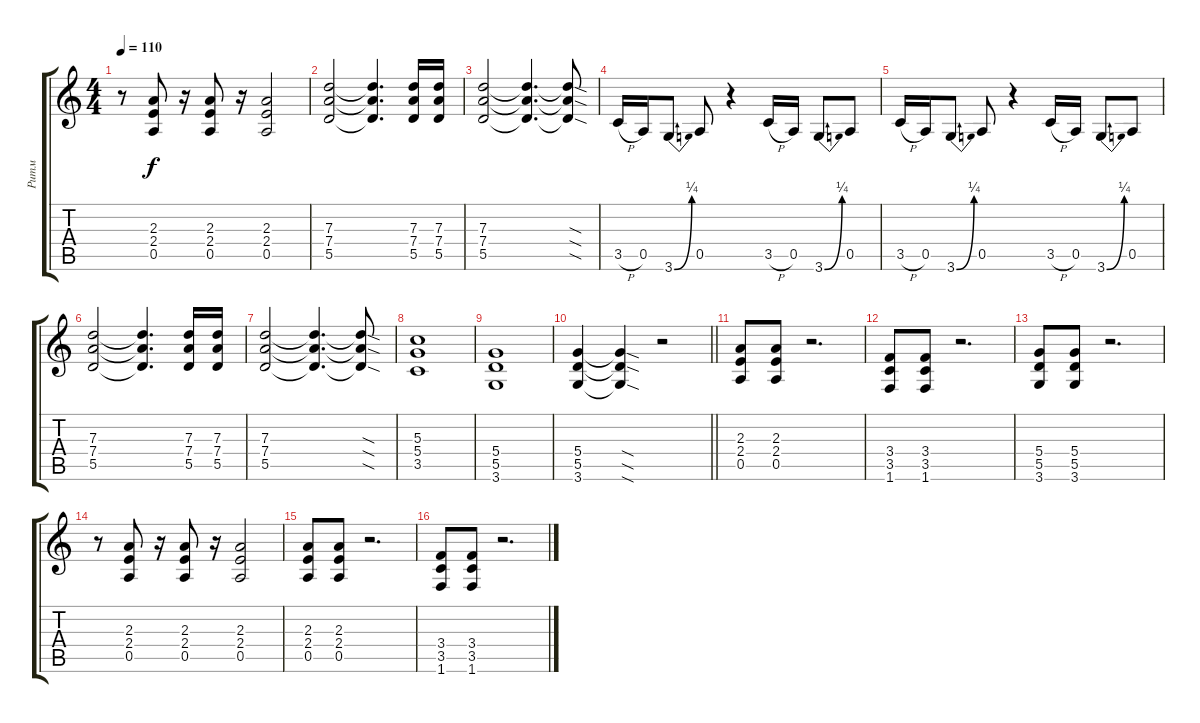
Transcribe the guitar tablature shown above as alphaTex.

\track ("Ритм" "Ритм") {instrument distortionguitar}
\staff {score tabs}
\tuning (E4 B3 G3 D3 A2 E2) {hide}
\ts (4 4)
\tempo 110
\clef g2
\ks c
r.8{dy f} (2.3 2.4 0.5).8 r.16 (2.3 2.4 0.5).8 r.16 (2.3 2.4 0.5).2 |
(7.3 7.4 5.5).2 (7.3{t} 7.4{t} 5.5{t}).4{d} (7.3 7.4 5.5).16 (7.3 7.4 5.5).16 |
(7.3 7.4 5.5).2 (7.3{t} 7.4{t} 5.5{t}).4{d} (7.3{sod t} 7.4{sod t} 5.5{sod t}).8 |
3.5{h}.16 0.5.16 3.6{be (bend 0 0 60 1)}.8 0.5.8 r.4 3.5{h}.16 0.5.16 3.6{be (bend 0 0 60 1)}.8 0.5.8 |
3.5{h}.16 0.5.16 3.6{be (bend 0 0 60 1)}.8 0.5.8 r.4 3.5{h}.16 0.5.16 3.6{be (bend 0 0 60 1)}.8 0.5.8 |
(7.3 7.4 5.5).2 (7.3{t} 7.4{t} 5.5{t}).4{d} (7.3 7.4 5.5).16 (7.3 7.4 5.5).16 |
(7.3 7.4 5.5).2 (7.3{t} 7.4{t} 5.5{t}).4{d} (7.3{sod t} 7.4{sod t} 5.5{sod t}).8 |
(5.3 5.4 3.5).1 |
(5.4 5.5 3.6).1 |
\barLineRight lightlight
(5.4 5.5 3.6).4 (5.4{sod t} 5.5{sod t} 3.6{sod t}).4 r.2 |
(2.3 2.4 0.5).8 (2.3 2.4 0.5).8 r.2{d} |
(3.4 3.5 1.6).8 (3.4 3.5 1.6).8 r.2{d} |
(5.4 5.5 3.6).8 (5.4 5.5 3.6).8 r.2{d} |
r.8 (2.3 2.4 0.5).8 r.16 (2.3 2.4 0.5).8 r.16 (2.3 2.4 0.5).2 |
(2.3 2.4 0.5).8 (2.3 2.4 0.5).8 r.2{d} |
(3.4 3.5 1.6).8 (3.4 3.5 1.6).8 r.2{d}
